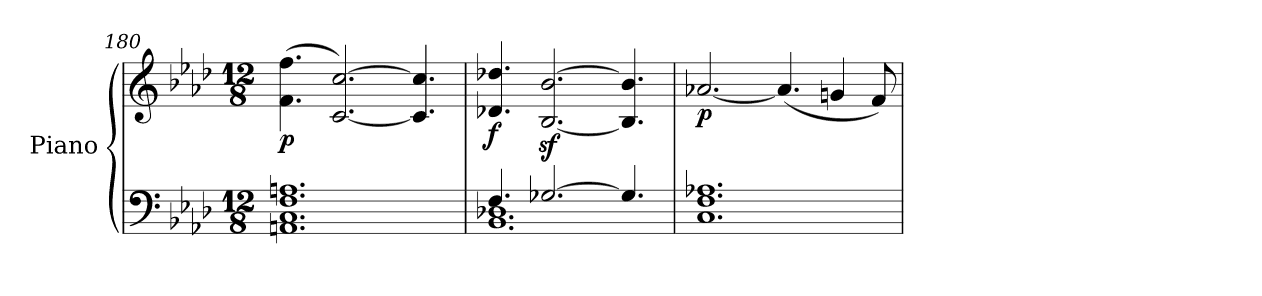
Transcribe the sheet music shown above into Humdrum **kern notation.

**kern	**kern	**dynam
*part1	*part1	*part1
*staff2	*staff1	*staff1/2
*I"Piano	*	*
*I'Pno	*	*
!!LO:LB:g=z
*clefF4	*clefG2	*
*k[b-e-a-d-]	*k[b-e-a-d-]	*
*M12/8	*M12/8	*
=180	=180	=180
!	!	!LO:DY:b
1.AAn 1.C 1.F 1.An	(4.f\ 4.ff\	p
.	[2.c/ [2.cc/)	.
.	4.c/] 4.cc/]	.
=181	=181	=181
*^	*	*
!	!	!	!LO:DY:b
4.F/	1.BB- 1.D-X	4.d-X/ 4.dd-X/	f
[2.G-X/	.	[2.B-/z< [2.b-/z<	.
4.G-/]	.	4.B-/] 4.b-/]	.
*v	*v	*	*
=182	=182	=182
!	!	!LO:DY:b
1.C 1.F 1.A-X	[2.a-X/	p
.	(4.a-/]	.
.	4gn/	.
.	8f/)	.
=	=	=
*-	*-	*-
